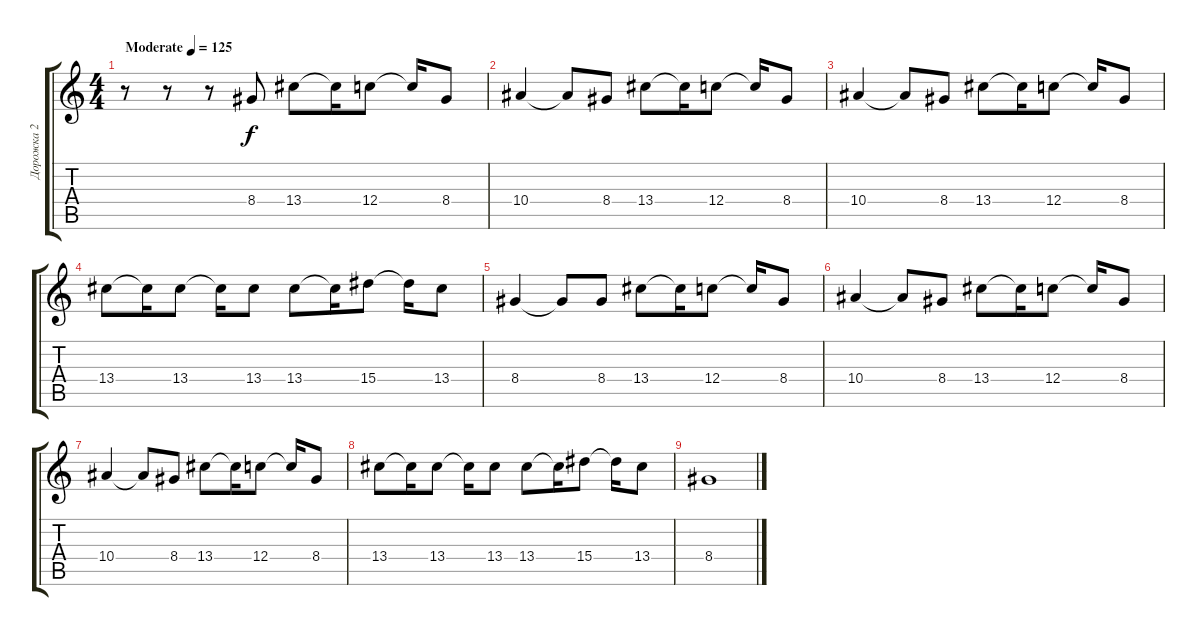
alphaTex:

\track ("Дорожка 2" "Дорожка 2") {instrument overdrivenguitar}
\staff {score tabs}
\tuning (D4 A3 F3 C3 G2 D2) {hide}
\ts (4 4)
\tempo (125 "Moderate")
\clef g2
\ks c
r.8{dy f instrument overdrivenguitar} r.8 r.8 8.4.8 13.4.8 13.4{t}.16 12.4.8 12.4{t}.16 8.4.8 |
10.4.4 10.4{t}.8 8.4.8 13.4.8 13.4{t}.16 12.4.8 12.4{t}.16 8.4.8 |
10.4.4 10.4{t}.8 8.4.8 13.4.8 13.4{t}.16 12.4.8 12.4{t}.16 8.4.8 |
13.4.8 13.4{t}.16 13.4.8 13.4{t}.16 13.4.8 13.4.8 13.4{t}.16 15.4.8 15.4{t}.16 13.4.8 |
8.4.4 8.4{t}.8 8.4.8 13.4.8 13.4{t}.16 12.4.8 12.4{t}.16 8.4.8 |
10.4.4 10.4{t}.8 8.4.8 13.4.8 13.4{t}.16 12.4.8 12.4{t}.16 8.4.8 |
10.4.4 10.4{t}.8 8.4.8 13.4.8 13.4{t}.16 12.4.8 12.4{t}.16 8.4.8 |
13.4.8 13.4{t}.16 13.4.8 13.4{t}.16 13.4.8 13.4.8 13.4{t}.16 15.4.8 15.4{t}.16 13.4.8 |
8.4.1
